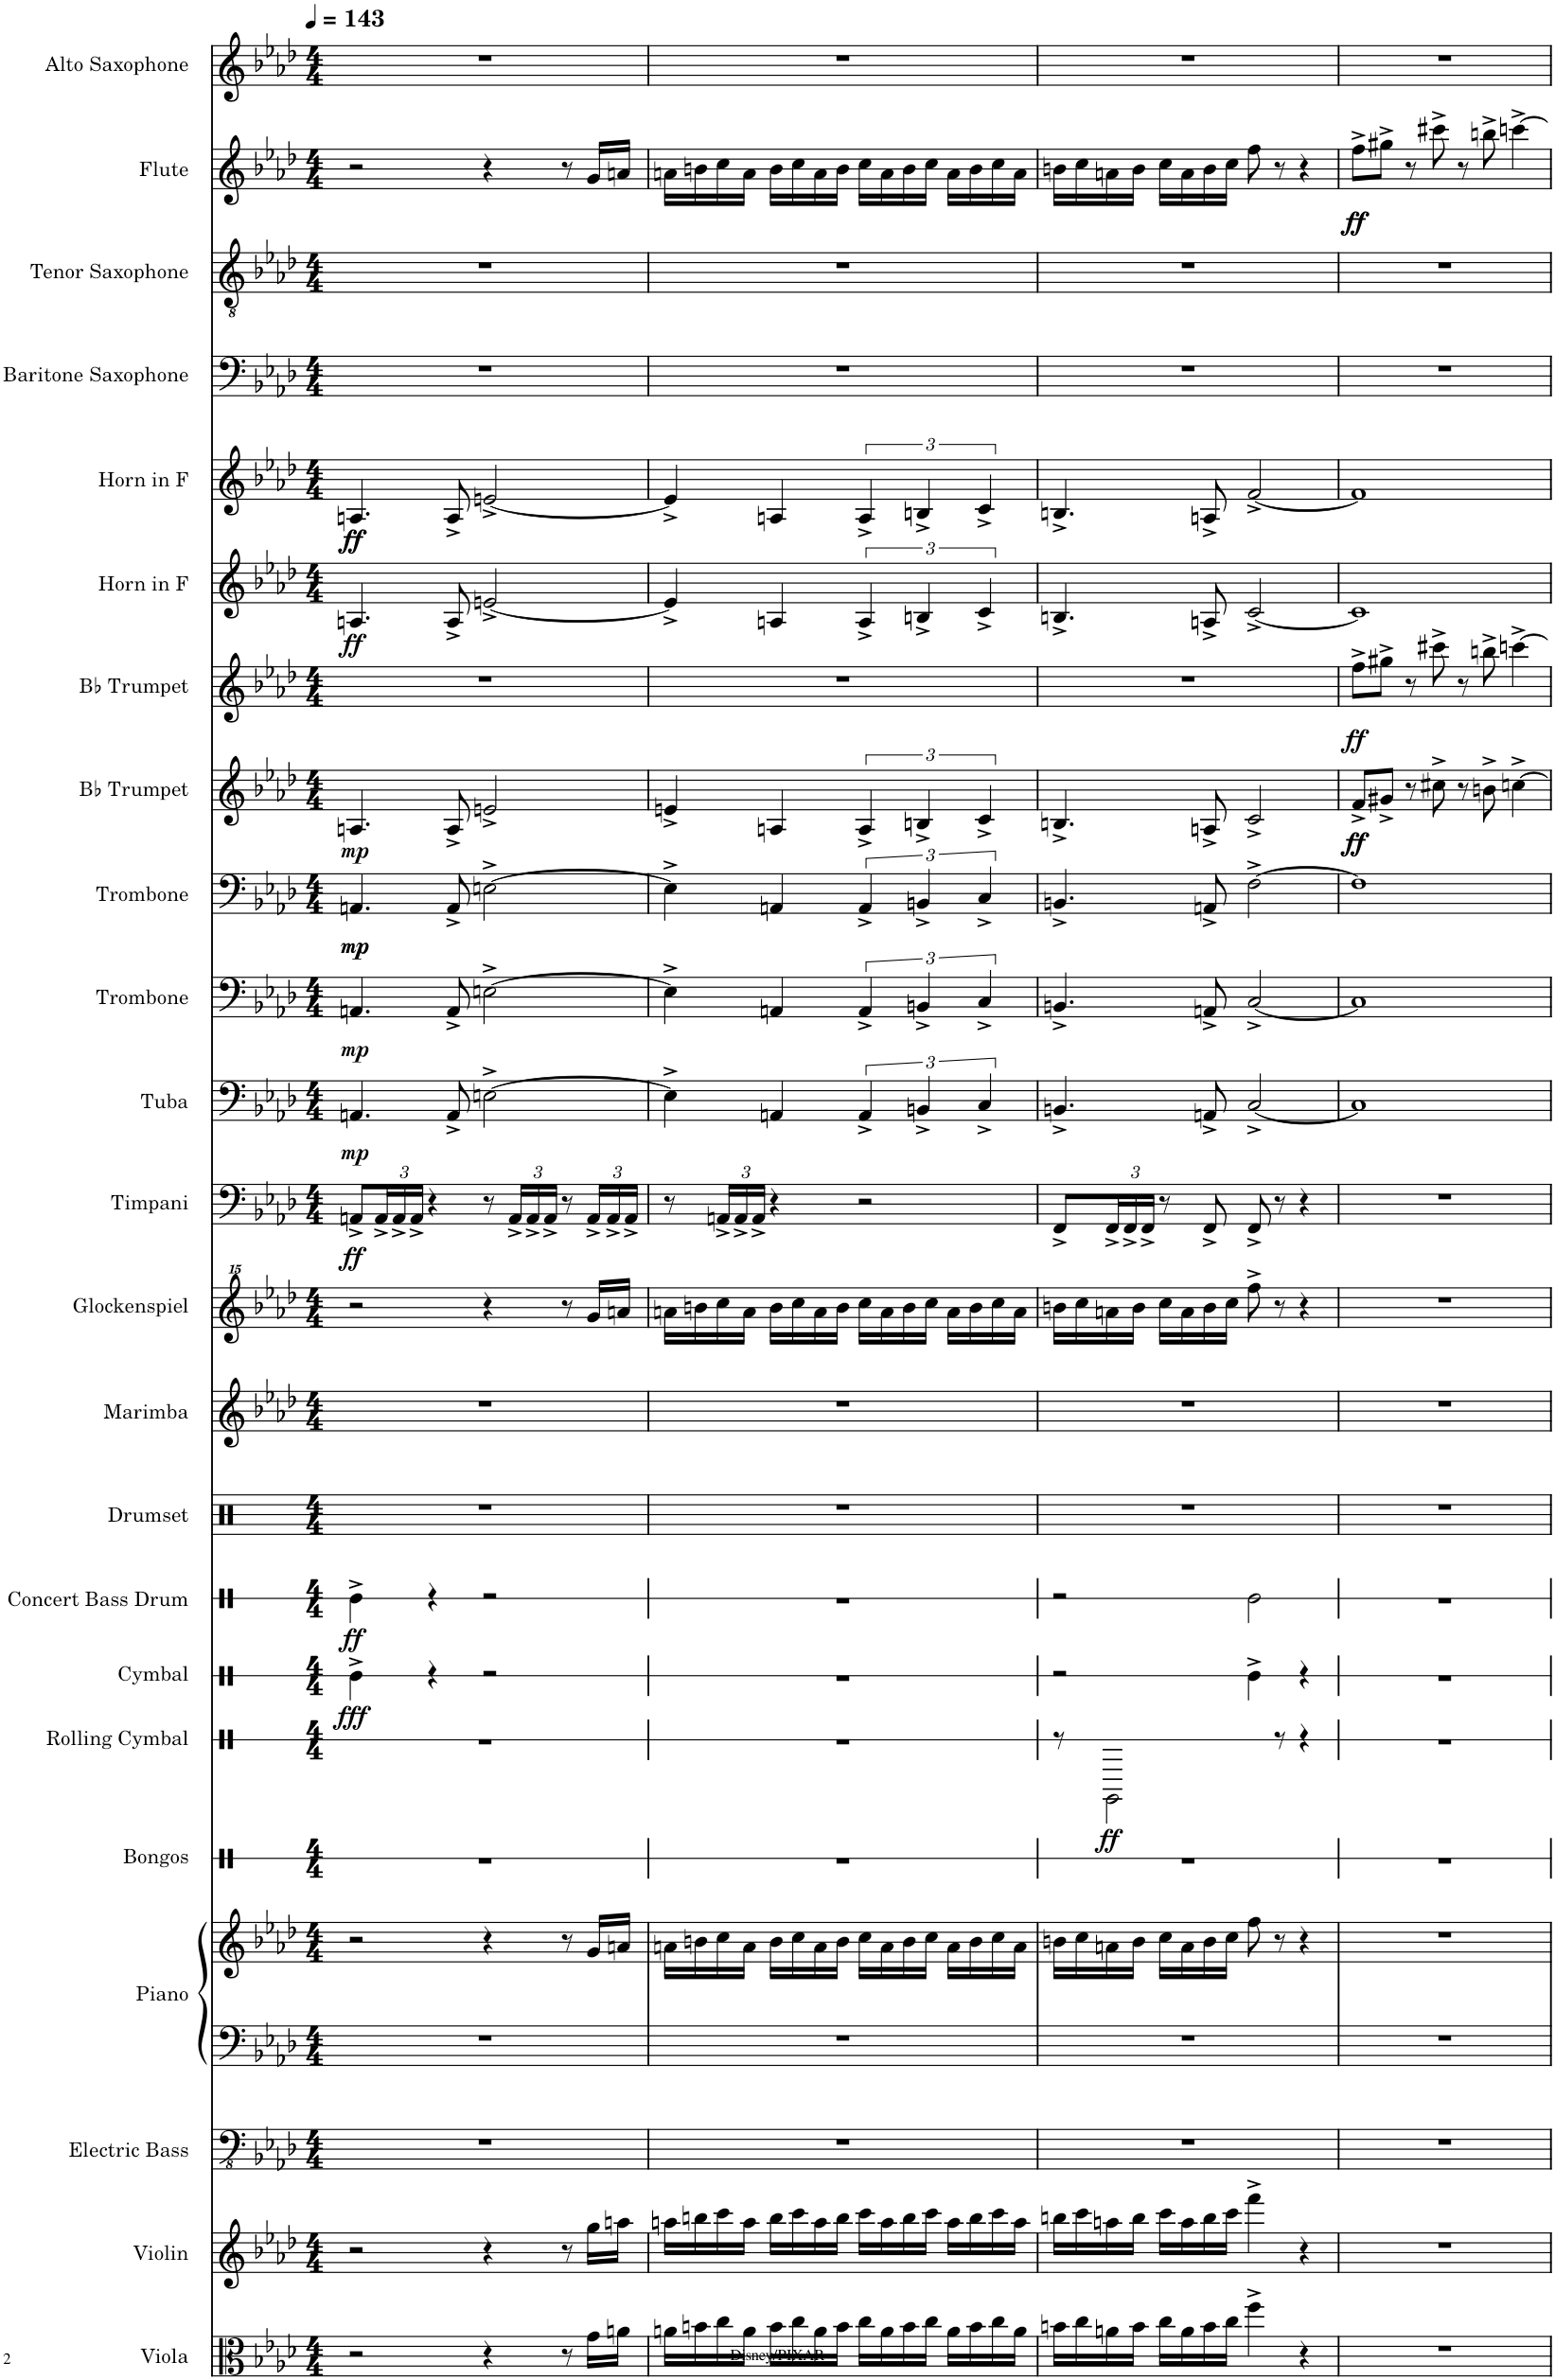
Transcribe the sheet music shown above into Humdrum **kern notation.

**kern	**kern	**kern	**kern	**kern	**kern	**kern	**dynam	**kern	**dynam	**kern	**dynam	**kern	**kern	**kern	**kern	**dynam	**kern	**dynam	**kern	**dynam	**kern	**dynam	**kern	**dynam	**kern	**dynam	**kern	**dynam	**kern	**dynam	**kern	**kern	**kern	**dynam	**kern
*part23	*part22	*part21	*part20	*part20	*part19	*part18	*part18	*part17	*part17	*part16	*part16	*part15	*part14	*part13	*part12	*part12	*part11	*part11	*part10	*part10	*part9	*part9	*part8	*part8	*part7	*part7	*part6	*part6	*part5	*part5	*part4	*part3	*part2	*part2	*part1
*staff24	*staff23	*staff22	*staff21	*staff20	*staff19	*staff18	*staff18	*staff17	*staff17	*staff16	*staff16	*staff15	*staff14	*staff13	*staff12	*staff12	*staff11	*staff11	*staff10	*staff10	*staff9	*staff9	*staff8	*staff8	*staff7	*staff7	*staff6	*staff6	*staff5	*staff5	*staff4	*staff3	*staff2	*staff2	*staff1
*I"Viola	*I"Violin	*I"Electric Bass	*I"Piano	*	*I"Bongos	*I"Rolling Cymbal	*	*I"Cymbal	*	*I"Concert Bass Drum	*	*I"Drumset	*I"Marimba	*I"Glockenspiel	*I"Timpani	*	*I"Tuba	*	*I"Trombone	*	*I"Trombone	*	*I"Bb Trumpet	*	*I"Bb Trumpet	*	*I"Horn in F	*	*I"Horn in F	*	*I"Baritone Saxophone	*I"Tenor Saxophone	*I"Flute	*	*I"Alto Saxophone
*I'Vla.	*I'Vln.	*I'El. B.	*I'Pno.	*	*I'Bon.	*I'Cym.	*	*I'Cym.	*	*I'Con. BD	*	*I'D. Set	*I'Mrm.	*I'Glock.	*I'Timp.	*	*I'Tba.	*	*I'Tbn.	*	*I'Tbn.	*	*I'Bb Tpt.	*	*I'Bb Tpt.	*	*	*	*	*	*I'Bar. Sax.	*I'T. Sax.	*I'Fl.	*	*I'A. Sax.
*	*	*	*	*	*stria1	*stria1	*	*stria1	*	*stria1	*	*	*	*	*	*	*	*	*	*	*	*	*	*	*	*	*	*	*	*	*	*	*	*	*
*clefC3	*clefG2	*clefFv4	*clefF4	*clefG2	*clefX	*clefX	*	*clefX	*	*clefX	*	*clefX	*clefG2	*clefG^^2	*clefF4	*	*clefF4	*	*clefF4	*	*clefF4	*	*clefG2	*	*clefG2	*	*clefG2	*	*clefG2	*	*clefF4	*clefGv2	*clefG2	*	*clefG2
*	*	*	*	*	*	*	*	*	*	*	*	*	*	*	*	*	*	*	*	*	*	*	*ITrd1c2	*	*ITrd1c2	*	*ITrd4c7	*	*ITrd4c7	*	*ITrd12c21	*ITrd8c14	*	*	*ITrd5c9
*k[b-e-a-d-]	*k[b-e-a-d-]	*k[b-e-a-d-]	*k[b-e-a-d-]	*k[b-e-a-d-]	*k[]	*k[]	*	*k[]	*	*k[]	*	*k[]	*k[b-e-a-d-]	*k[b-e-a-d-]	*k[b-e-a-d-]	*	*k[b-e-a-d-]	*	*k[b-e-a-d-]	*	*k[b-e-a-d-]	*	*k[b-e-a-d-]	*	*k[b-e-a-d-]	*	*k[b-e-a-d-]	*	*k[b-e-a-d-]	*	*k[b-e-a-d-]	*k[b-e-a-d-]	*k[b-e-a-d-]	*	*k[b-e-a-d-]
*M4/4	*M4/4	*M4/4	*M4/4	*M4/4	*M4/4	*M4/4	*	*M4/4	*	*M4/4	*	*M4/4	*M4/4	*M4/4	*M4/4	*	*M4/4	*	*M4/4	*	*M4/4	*	*M4/4	*	*M4/4	*	*M4/4	*	*M4/4	*	*M4/4	*M4/4	*M4/4	*	*M4/4
*MM143	*MM143	*MM143	*MM143	*MM143	*MM143	*MM143	*	*MM143	*	*MM143	*	*MM143	*MM143	*MM143	*MM143	*	*MM143	*	*MM143	*	*MM143	*	*MM143	*	*MM143	*	*MM143	*	*MM143	*	*MM143	*MM143	*MM143	*	*MM143
=1	=1	=1	=1	=1	=1	=1	=1	=1	=1	=1	=1	=1	=1	=1	=1	=1	=1	=1	=1	=1	=1	=1	=1	=1	=1	=1	=1	=1	=1	=1	=1	=1	=1	=1	=1
!	!	!	!	!	!	!	!	!	!LO:DY:b	!	!LO:DY:b	!	!	!	!	!LO:DY:b	!	!LO:DY:b	!	!LO:DY:b	!	!LO:DY:b	!	!	!	!	!	!	!	!	!	!	!	!	!
!	!	!	!	!	!	!	!	!	!	!	!	!	!	!	!	!	!	!	!	!	!	!LO:DY:n=1:b	!	!LO:DY:b	!	!	!	!LO:DY:b	!	!LO:DY:b	!	!	!	!	!
!	!	!	!	!	!	!	!	!	!	!	!	!	!	!	!	!	!	!	!	!	!	!	!	!	!	!	!	!	!	!LO:DY:n=1:b	!	!	!	!	!
2r	2r	1r	1r	2r	1r	1r	.	4Re^\	fff	4Re^\	ff	1r	1r	2r	8AAn^/L	ff	4.AAn/	mp	4.AAn/	mp	4.AAn/	mp mp	4.An/	mp	1r	.	4.An/	ff	4.An/	ff ff	1r	1r	2r	.	1r
*	*	*	*	*	*	*	*	*	*	*	*	*	*	*	*Xbrackettup	*	*	*	*	*	*	*	*	*	*	*	*	*	*	*	*	*	*	*	*
.	.	.	.	.	.	.	.	.	.	.	.	.	.	.	24AA^/L	.	.	.	.	.	.	.	.	.	.	.	.	.	.	.	.	.	.	.	.
.	.	.	.	.	.	.	.	.	.	.	.	.	.	.	24AA^/	.	.	.	.	.	.	.	.	.	.	.	.	.	.	.	.	.	.	.	.
.	.	.	.	.	.	.	.	.	.	.	.	.	.	.	24AA^/JJ	.	.	.	.	.	.	.	.	.	.	.	.	.	.	.	.	.	.	.	.
.	.	.	.	.	.	.	.	4r	.	4r	.	.	.	.	4r	.	.	.	.	.	.	.	.	.	.	.	.	.	.	.	.	.	.	.	.
.	.	.	.	.	.	.	.	.	.	.	.	.	.	.	.	.	8AA^/	.	8AA^/	.	8AA^/	.	8A^/	.	.	.	8A^/	.	8A^/	.	.	.	.	.	.
4r	4r	.	.	4r	.	.	.	2r	.	2r	.	.	.	4r	8r	.	[2En^\	.	[2En^\	.	[2En^\	.	2en^/	.	.	.	[2en^/	.	[2en^/	.	.	.	4r	.	.
.	.	.	.	.	.	.	.	.	.	.	.	.	.	.	24AA^/LL	.	.	.	.	.	.	.	.	.	.	.	.	.	.	.	.	.	.	.	.
.	.	.	.	.	.	.	.	.	.	.	.	.	.	.	24AA^/	.	.	.	.	.	.	.	.	.	.	.	.	.	.	.	.	.	.	.	.
.	.	.	.	.	.	.	.	.	.	.	.	.	.	.	24AA^/JJ	.	.	.	.	.	.	.	.	.	.	.	.	.	.	.	.	.	.	.	.
8r	8r	.	.	8r	.	.	.	.	.	.	.	.	.	8r	8r	.	.	.	.	.	.	.	.	.	.	.	.	.	.	.	.	.	8r	.	.
16g\LL	16gg\LL	.	.	16g/LL	.	.	.	.	.	.	.	.	.	16ggg/LL	24AA^/LL	.	.	.	.	.	.	.	.	.	.	.	.	.	.	.	.	.	16g/LL	.	.
.	.	.	.	.	.	.	.	.	.	.	.	.	.	.	24AA^/	.	.	.	.	.	.	.	.	.	.	.	.	.	.	.	.	.	.	.	.
16an\JJ	16aan\JJ	.	.	16an/JJ	.	.	.	.	.	.	.	.	.	16aaan/JJ	.	.	.	.	.	.	.	.	.	.	.	.	.	.	.	.	.	.	16an/JJ	.	.
.	.	.	.	.	.	.	.	.	.	.	.	.	.	.	24AA^/JJ	.	.	.	.	.	.	.	.	.	.	.	.	.	.	.	.	.	.	.	.
=2	=2	=2	=2	=2	=2	=2	=2	=2	=2	=2	=2	=2	=2	=2	=2	=2	=2	=2	=2	=2	=2	=2	=2	=2	=2	=2	=2	=2	=2	=2	=2	=2	=2	=2	=2
16an\LL	16aan\LL	1r	1r	16an\LL	1r	1r	.	1r	.	1r	.	1r	1r	16aaan\LL	8r	.	4E^\]	.	4E^\]	.	4E^\]	.	4en^/	.	1r	.	4e^/]	.	4e^/]	.	1r	1r	16an\LL	.	1r
16bn\	16bbn\	.	.	16bn\	.	.	.	.	.	.	.	.	.	16bbbn\	.	.	.	.	.	.	.	.	.	.	.	.	.	.	.	.	.	.	16bn\	.	.
16cc\	16ccc\	.	.	16cc\	.	.	.	.	.	.	.	.	.	16cccc\	24AAn^/LL	.	.	.	.	.	.	.	.	.	.	.	.	.	.	.	.	.	16cc\	.	.
.	.	.	.	.	.	.	.	.	.	.	.	.	.	.	24AA^/	.	.	.	.	.	.	.	.	.	.	.	.	.	.	.	.	.	.	.	.
16a\JJ	16aa\JJ	.	.	16a\JJ	.	.	.	.	.	.	.	.	.	16aaa\JJ	.	.	.	.	.	.	.	.	.	.	.	.	.	.	.	.	.	.	16a\JJ	.	.
.	.	.	.	.	.	.	.	.	.	.	.	.	.	.	24AA^/JJ	.	.	.	.	.	.	.	.	.	.	.	.	.	.	.	.	.	.	.	.
16b\LL	16bb\LL	.	.	16b\LL	.	.	.	.	.	.	.	.	.	16bbb\LL	4r	.	4AAn/	.	4AAn/	.	4AAn/	.	4An/	.	.	.	4An/	.	4An/	.	.	.	16b\LL	.	.
16cc\	16ccc\	.	.	16cc\	.	.	.	.	.	.	.	.	.	16cccc\	.	.	.	.	.	.	.	.	.	.	.	.	.	.	.	.	.	.	16cc\	.	.
16a\	16aa\	.	.	16a\	.	.	.	.	.	.	.	.	.	16aaa\	.	.	.	.	.	.	.	.	.	.	.	.	.	.	.	.	.	.	16a\	.	.
16b\JJ	16bb\JJ	.	.	16b\JJ	.	.	.	.	.	.	.	.	.	16bbb\JJ	.	.	.	.	.	.	.	.	.	.	.	.	.	.	.	.	.	.	16b\JJ	.	.
16cc\LL	16ccc\LL	.	.	16cc\LL	.	.	.	.	.	.	.	.	.	16cccc\LL	2r	.	6AA^/	.	6AA^/	.	6AA^/	.	6A^/	.	.	.	6A^/	.	6A^/	.	.	.	16cc\LL	.	.
16a\	16aa\	.	.	16a\	.	.	.	.	.	.	.	.	.	16aaa\	.	.	.	.	.	.	.	.	.	.	.	.	.	.	.	.	.	.	16a\	.	.
16b\	16bb\	.	.	16b\	.	.	.	.	.	.	.	.	.	16bbb\	.	.	.	.	.	.	.	.	.	.	.	.	.	.	.	.	.	.	16b\	.	.
.	.	.	.	.	.	.	.	.	.	.	.	.	.	.	.	.	6BBn^/	.	6BBn^/	.	6BBn^/	.	6Bn^/	.	.	.	6Bn^/	.	6Bn^/	.	.	.	.	.	.
16cc\JJ	16ccc\JJ	.	.	16cc\JJ	.	.	.	.	.	.	.	.	.	16cccc\JJ	.	.	.	.	.	.	.	.	.	.	.	.	.	.	.	.	.	.	16cc\JJ	.	.
16a\LL	16aa\LL	.	.	16a\LL	.	.	.	.	.	.	.	.	.	16aaa\LL	.	.	.	.	.	.	.	.	.	.	.	.	.	.	.	.	.	.	16a\LL	.	.
16b\	16bb\	.	.	16b\	.	.	.	.	.	.	.	.	.	16bbb\	.	.	.	.	.	.	.	.	.	.	.	.	.	.	.	.	.	.	16b\	.	.
.	.	.	.	.	.	.	.	.	.	.	.	.	.	.	.	.	6C^/	.	6C^/	.	6C^/	.	6c^/	.	.	.	6c^/	.	6c^/	.	.	.	.	.	.
16cc\	16ccc\	.	.	16cc\	.	.	.	.	.	.	.	.	.	16cccc\	.	.	.	.	.	.	.	.	.	.	.	.	.	.	.	.	.	.	16cc\	.	.
16a\JJ	16aa\JJ	.	.	16a\JJ	.	.	.	.	.	.	.	.	.	16aaa\JJ	.	.	.	.	.	.	.	.	.	.	.	.	.	.	.	.	.	.	16a\JJ	.	.
=3	=3	=3	=3	=3	=3	=3	=3	=3	=3	=3	=3	=3	=3	=3	=3	=3	=3	=3	=3	=3	=3	=3	=3	=3	=3	=3	=3	=3	=3	=3	=3	=3	=3	=3	=3
16bn\LL	16bbn\LL	1r	1r	16bn\LL	1r	8r	.	2r	.	2r	.	1r	1r	16bbbn\LL	8FF^/L	.	4.BBn^/	.	4.BBn^/	.	4.BBn^/	.	4.Bn^/	.	1r	.	4.Bn^/	.	4.Bn^/	.	1r	1r	16bn\LL	.	1r
16cc\	16ccc\	.	.	16cc\	.	.	.	.	.	.	.	.	.	16cccc\	.	.	.	.	.	.	.	.	.	.	.	.	.	.	.	.	.	.	16cc\	.	.
!	!	!	!	!	!	!	!LO:DY:b	!	!	!	!	!	!	!	!	!	!	!	!	!	!	!	!	!	!	!	!	!	!	!	!	!	!	!	!
16an\	16aan\	.	.	16an\	.	2A\	ff	.	.	.	.	.	.	16aaan\	24FF^/L	.	.	.	.	.	.	.	.	.	.	.	.	.	.	.	.	.	16an\	.	.
.	.	.	.	.	.	.	.	.	.	.	.	.	.	.	24FF^/	.	.	.	.	.	.	.	.	.	.	.	.	.	.	.	.	.	.	.	.
16b\JJ	16bb\JJ	.	.	16b\JJ	.	.	.	.	.	.	.	.	.	16bbb\JJ	.	.	.	.	.	.	.	.	.	.	.	.	.	.	.	.	.	.	16b\JJ	.	.
.	.	.	.	.	.	.	.	.	.	.	.	.	.	.	24FF^/JJ	.	.	.	.	.	.	.	.	.	.	.	.	.	.	.	.	.	.	.	.
16cc\LL	16ccc\LL	.	.	16cc\LL	.	.	.	.	.	.	.	.	.	16cccc\LL	8r	.	.	.	.	.	.	.	.	.	.	.	.	.	.	.	.	.	16cc\LL	.	.
16a\	16aa\	.	.	16a\	.	.	.	.	.	.	.	.	.	16aaa\	.	.	.	.	.	.	.	.	.	.	.	.	.	.	.	.	.	.	16a\	.	.
16b\	16bb\	.	.	16b\	.	.	.	.	.	.	.	.	.	16bbb\	8FF^/	.	8AAn^/	.	8AAn^/	.	8AAn^/	.	8An^/	.	.	.	8An^/	.	8An^/	.	.	.	16b\	.	.
16cc\JJ	16ccc\JJ	.	.	16cc\JJ	.	.	.	.	.	.	.	.	.	16cccc\JJ	.	.	.	.	.	.	.	.	.	.	.	.	.	.	.	.	.	.	16cc\JJ	.	.
4ff^\	4fff^\	.	.	8ff\	.	.	.	4Re^\	.	2Re\	.	.	.	8ffff^\	8FF^/	.	[2C^/	.	[2C^/	.	[2F^\	.	2c^/	.	.	.	[2c^/	.	[2f^/	.	.	.	8ff\	.	.
.	.	.	.	8r	.	8r	.	.	.	.	.	.	.	8r	8r	.	.	.	.	.	.	.	.	.	.	.	.	.	.	.	.	.	8r	.	.
4r	4r	.	.	4r	.	4r	.	4r	.	.	.	.	.	4r	4r	.	.	.	.	.	.	.	.	.	.	.	.	.	.	.	.	.	4r	.	.
=4	=4	=4	=4	=4	=4	=4	=4	=4	=4	=4	=4	=4	=4	=4	=4	=4	=4	=4	=4	=4	=4	=4	=4	=4	=4	=4	=4	=4	=4	=4	=4	=4	=4	=4	=4
!	!	!	!	!	!	!	!	!	!	!	!	!	!	!	!	!	!	!	!	!	!	!	!	!LO:DY:b	!	!	!	!	!	!	!	!	!	!	!
!	!	!	!	!	!	!	!	!	!	!	!	!	!	!	!	!	!	!	!	!	!	!	!	!LO:DY:n=1:b	!	!LO:DY:b	!	!	!	!	!	!	!	!LO:DY:b	!
!	!	!	!	!	!	!	!	!	!	!	!	!	!	!	!	!	!	!	!	!	!	!	!	!	!	!	!	!	!	!	!	!	!	!LO:DY:n=1:b	!
1r	1r	1r	1r	1r	1r	1r	.	1r	.	1r	.	1r	1r	1r	1r	.	1C]	.	1C]	.	1F]	.	8f^/L	ff ff	8ff^\L	ff	1c]	.	1f]	.	1r	1r	8ff^\L	ff ff	1r
.	.	.	.	.	.	.	.	.	.	.	.	.	.	.	.	.	.	.	.	.	.	.	8g#X^/J	.	8gg#X^\J	.	.	.	.	.	.	.	8gg#X^\J	.	.
.	.	.	.	.	.	.	.	.	.	.	.	.	.	.	.	.	.	.	.	.	.	.	8r	.	8r	.	.	.	.	.	.	.	8r	.	.
.	.	.	.	.	.	.	.	.	.	.	.	.	.	.	.	.	.	.	.	.	.	.	8cc#X^\	.	8ccc#X^\	.	.	.	.	.	.	.	8ccc#X^\	.	.
.	.	.	.	.	.	.	.	.	.	.	.	.	.	.	.	.	.	.	.	.	.	.	8r	.	8r	.	.	.	.	.	.	.	8r	.	.
.	.	.	.	.	.	.	.	.	.	.	.	.	.	.	.	.	.	.	.	.	.	.	8bn^\	.	8bbn^\	.	.	.	.	.	.	.	8bbn^\	.	.
.	.	.	.	.	.	.	.	.	.	.	.	.	.	.	.	.	.	.	.	.	.	.	[4ccn^\	.	[4cccn^\	.	.	.	.	.	.	.	[4cccn^\	.	.
=	=	=	=	=	=	=	=	=	=	=	=	=	=	=	=	=	=	=	=	=	=	=	=	=	=	=	=	=	=	=	=	=	=	=	=
*-	*-	*-	*-	*-	*-	*-	*-	*-	*-	*-	*-	*-	*-	*-	*-	*-	*-	*-	*-	*-	*-	*-	*-	*-	*-	*-	*-	*-	*-	*-	*-	*-	*-	*-	*-
